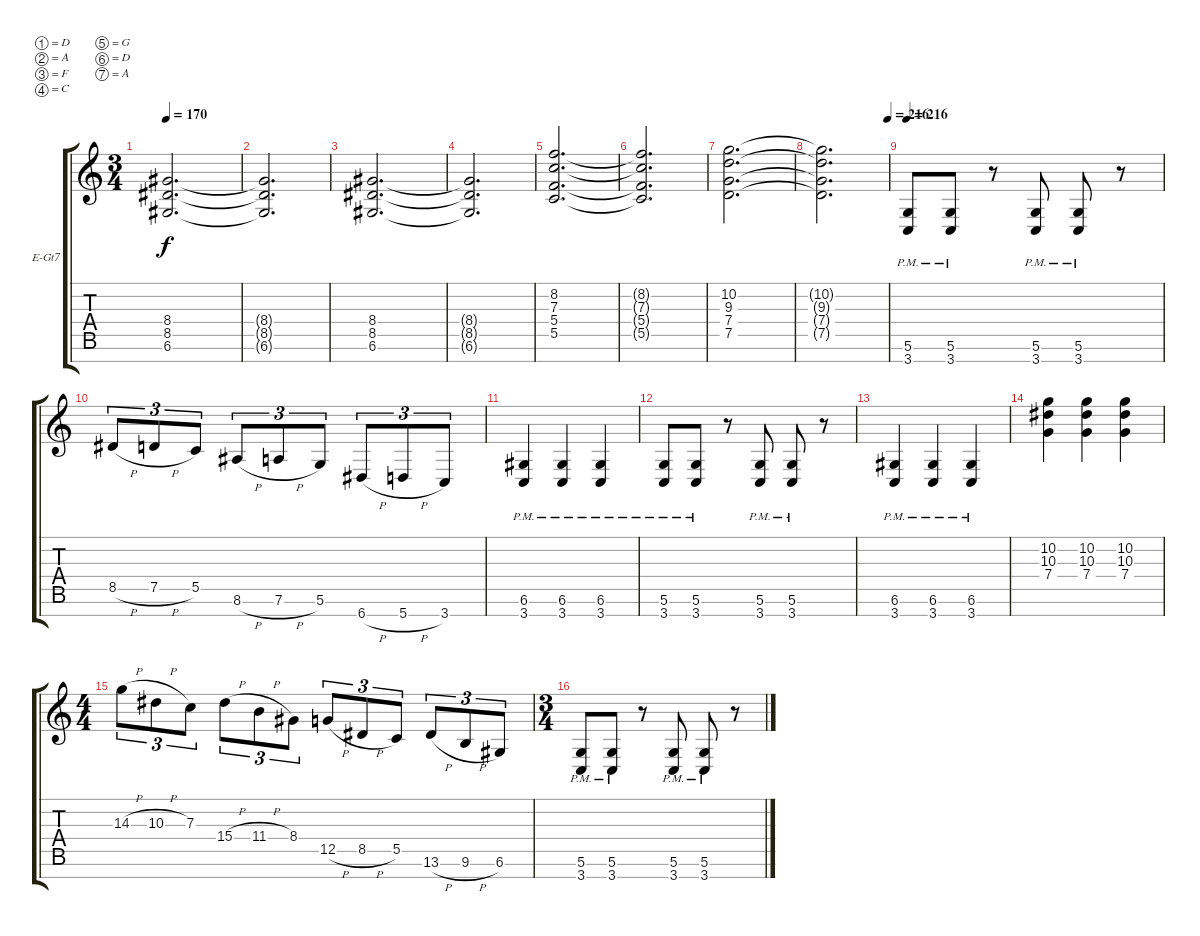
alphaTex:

\bracketExtendMode groupsimilarinstruments
\firstSystemTrackNameOrientation horizontal
\otherSystemsTrackNameOrientation horizontal
\track ("Simon Girard" "E-Gt7") {instrument distortionguitar}
\staff {score tabs}
\tuning (D4 A3 F3 C3 G2 D2 A1)
\ts (3 4)
\tempo 170
\clef g2
\ks c
(8.4 8.5 6.6).2{d dy f} |
(8.4{t} 8.5{t} 6.6{t}).2{d} |
(8.4 8.5 6.6).2{d} |
(8.4{t} 8.5{t} 6.6{t}).2{d} |
(8.2 7.3 5.4 5.5).2{d} |
(8.2{t} 7.3{t} 5.4{t} 5.5{t}).2{d} |
(10.2 9.3 7.4 7.5).2{d} |
\tempo (216 1)
(10.2{t} 9.3{t} 7.4{t} 7.5{t}).2{d} |
\tempo 216
(5.6{pm} 3.7{pm}).8 (5.6{pm} 3.7{pm}).8 r.8 (5.6{pm} 3.7{pm}).8 (5.6{pm} 3.7{pm}).8 r.8 |
8.5{h}.8{tu (3 2)} 7.5{h}.8{tu (3 2)} 5.5.8{tu (3 2)} 8.6{h}.8{tu (3 2)} 7.6{h}.8{tu (3 2)} 5.6.8{tu (3 2)} 6.7{h}.8{tu (3 2)} 5.7{h}.8{tu (3 2)} 3.7.8{tu (3 2)} |
(6.6{pm} 3.7{pm}).4 (6.6{pm} 3.7{pm}).4 (6.6{pm} 3.7{pm}).4 |
(5.6{pm} 3.7{pm}).8 (5.6{pm} 3.7{pm}).8 r.8 (5.6{pm} 3.7{pm}).8 (5.6{pm} 3.7{pm}).8 r.8 |
(6.6{pm} 3.7{pm}).4 (6.6{pm} 3.7{pm}).4 (6.6{pm} 3.7{pm}).4 |
(10.2 10.3 7.4).4 (10.2 10.3 7.4).4 (10.2 10.3 7.4).4 |
\ts (4 4)
\beaming (8 2 2 2 2)
14.3{h}.8{tu (3 2)} 10.3{h}.8{tu (3 2)} 7.3.8{tu (3 2)} 15.4{h}.8{tu (3 2)} 11.4{h}.8{tu (3 2)} 8.4.8{tu (3 2)} 12.5{h}.8{tu (3 2)} 8.5{h}.8{tu (3 2)} 5.5.8{tu (3 2)} 13.6{h}.8{tu (3 2)} 9.6{h}.8{tu (3 2)} 6.6.8{tu (3 2)} |
\ts (3 4)
\beaming (8 2 2 2 2)
(5.6{pm} 3.7{pm}).8 (5.6{pm} 3.7{pm}).8 r.8 (5.6{pm} 3.7{pm}).8 (5.6{pm} 3.7{pm}).8 r.8
